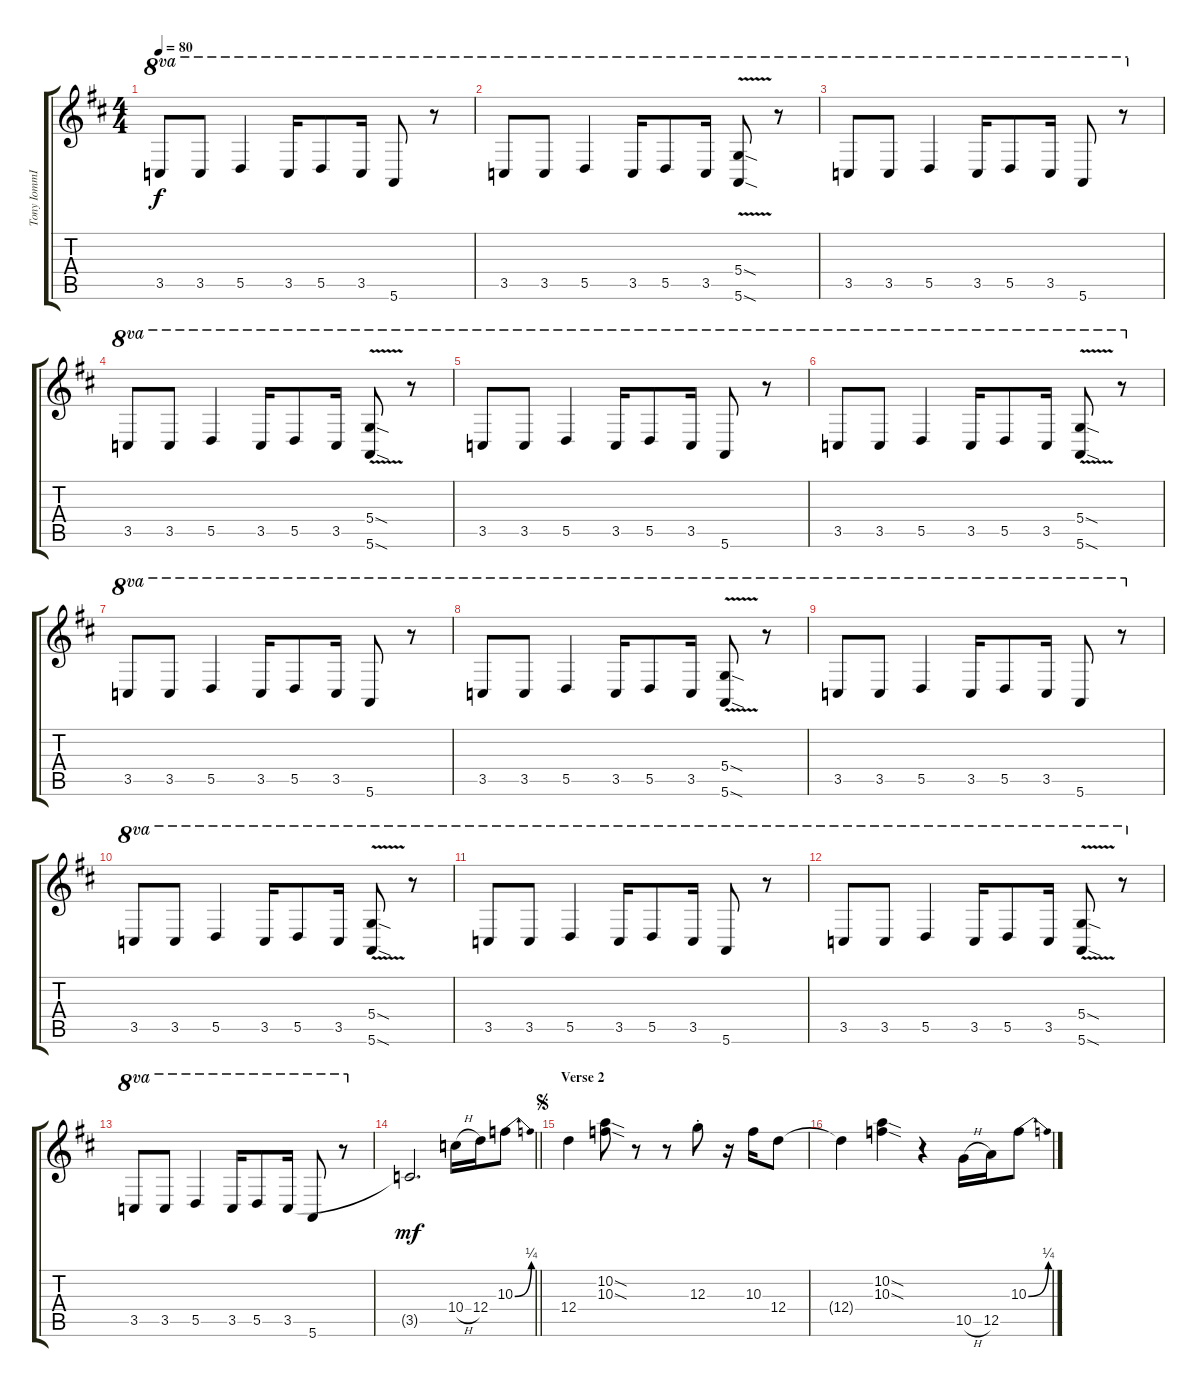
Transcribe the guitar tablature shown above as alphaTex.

\track ("Tony IommI Distortion (Rhythm II)" "Tony IommI") {instrument overdrivenguitar}
\staff {score tabs}
\tuning (E4 B3 G3 D3 A2 E2) {hide}
\ts (4 4)
\tempo 80
\clef g2
\ks d
3.5.8{ot 8va dy f} 3.5.8{ot 8va} 5.5.4{ot 8va} 3.5.16{ot 8va} 5.5.8{ot 8va} 3.5.16{ot 8va} 5.6.8{ot 8va} r.8{ot 8va} |
3.5.8{ot 8va} 3.5.8{ot 8va} 5.5.4{ot 8va} 3.5.16{ot 8va} 5.5.8{ot 8va} 3.5.16{ot 8va} (5.4{v sod} 5.6{sod}).8{ot 8va} r.8{ot 8va} |
3.5.8{ot 8va} 3.5.8{ot 8va} 5.5.4{ot 8va} 3.5.16{ot 8va} 5.5.8{ot 8va} 3.5.16{ot 8va} 5.6.8{ot 8va} r.8{ot 8va} |
3.5.8{ot 8va} 3.5.8{ot 8va} 5.5.4{ot 8va} 3.5.16{ot 8va} 5.5.8{ot 8va} 3.5.16{ot 8va} (5.4{v sod} 5.6{sod}).8{ot 8va} r.8{ot 8va} |
3.5.8{ot 8va} 3.5.8{ot 8va} 5.5.4{ot 8va} 3.5.16{ot 8va} 5.5.8{ot 8va} 3.5.16{ot 8va} 5.6.8{ot 8va} r.8{ot 8va} |
3.5.8{ot 8va} 3.5.8{ot 8va} 5.5.4{ot 8va} 3.5.16{ot 8va} 5.5.8{ot 8va} 3.5.16{ot 8va} (5.4{v sod} 5.6{sod}).8{ot 8va} r.8{ot 8va} |
3.5.8{ot 8va} 3.5.8{ot 8va} 5.5.4{ot 8va} 3.5.16{ot 8va} 5.5.8{ot 8va} 3.5.16{ot 8va} 5.6.8{ot 8va} r.8{ot 8va} |
3.5.8{ot 8va} 3.5.8{ot 8va} 5.5.4{ot 8va} 3.5.16{ot 8va} 5.5.8{ot 8va} 3.5.16{ot 8va} (5.4{v sod} 5.6{sod}).8{ot 8va} r.8{ot 8va} |
3.5.8{ot 8va} 3.5.8{ot 8va} 5.5.4{ot 8va} 3.5.16{ot 8va} 5.5.8{ot 8va} 3.5.16{ot 8va} 5.6.8{ot 8va} r.8{ot 8va} |
3.5.8{ot 8va} 3.5.8{ot 8va} 5.5.4{ot 8va} 3.5.16{ot 8va} 5.5.8{ot 8va} 3.5.16{ot 8va} (5.4{v sod} 5.6{sod}).8{ot 8va} r.8{ot 8va} |
3.5.8{ot 8va} 3.5.8{ot 8va} 5.5.4{ot 8va} 3.5.16{ot 8va} 5.5.8{ot 8va} 3.5.16{ot 8va} 5.6.8{ot 8va} r.8{ot 8va} |
3.5.8{ot 8va} 3.5.8{ot 8va} 5.5.4{ot 8va} 3.5.16{ot 8va} 5.5.8{ot 8va} 3.5.16{ot 8va} (5.4{v sod} 5.6{sod}).8{ot 8va} r.8{ot 8va} |
3.5.8{ot 8va} 3.5.8{ot 8va} 5.5.4{ot 8va} 3.5.16{ot 8va} 5.5.8{ot 8va} 3.5.16{ot 8va} 5.6.8{ot 8va} r.8{ot 8va} |
\barLineRight lightlight
3.5{t}.2{d dy mf} 10.4{h}.16 12.4.16 10.3{be (bend 0 0 60 1)}.8 |
\section ("" "Verse 2")
\jump segno
12.4.4 (10.2{sod} 10.3{sod}).8 r.8 r.8 12.3{st}.8 r.16 10.3.16 12.4.8 |
12.4{t}.4 (10.2{sod} 10.3{sod}).4 r.4 10.5{h}.16 12.5.16 10.3{be (bend 0 0 60 1)}.8
